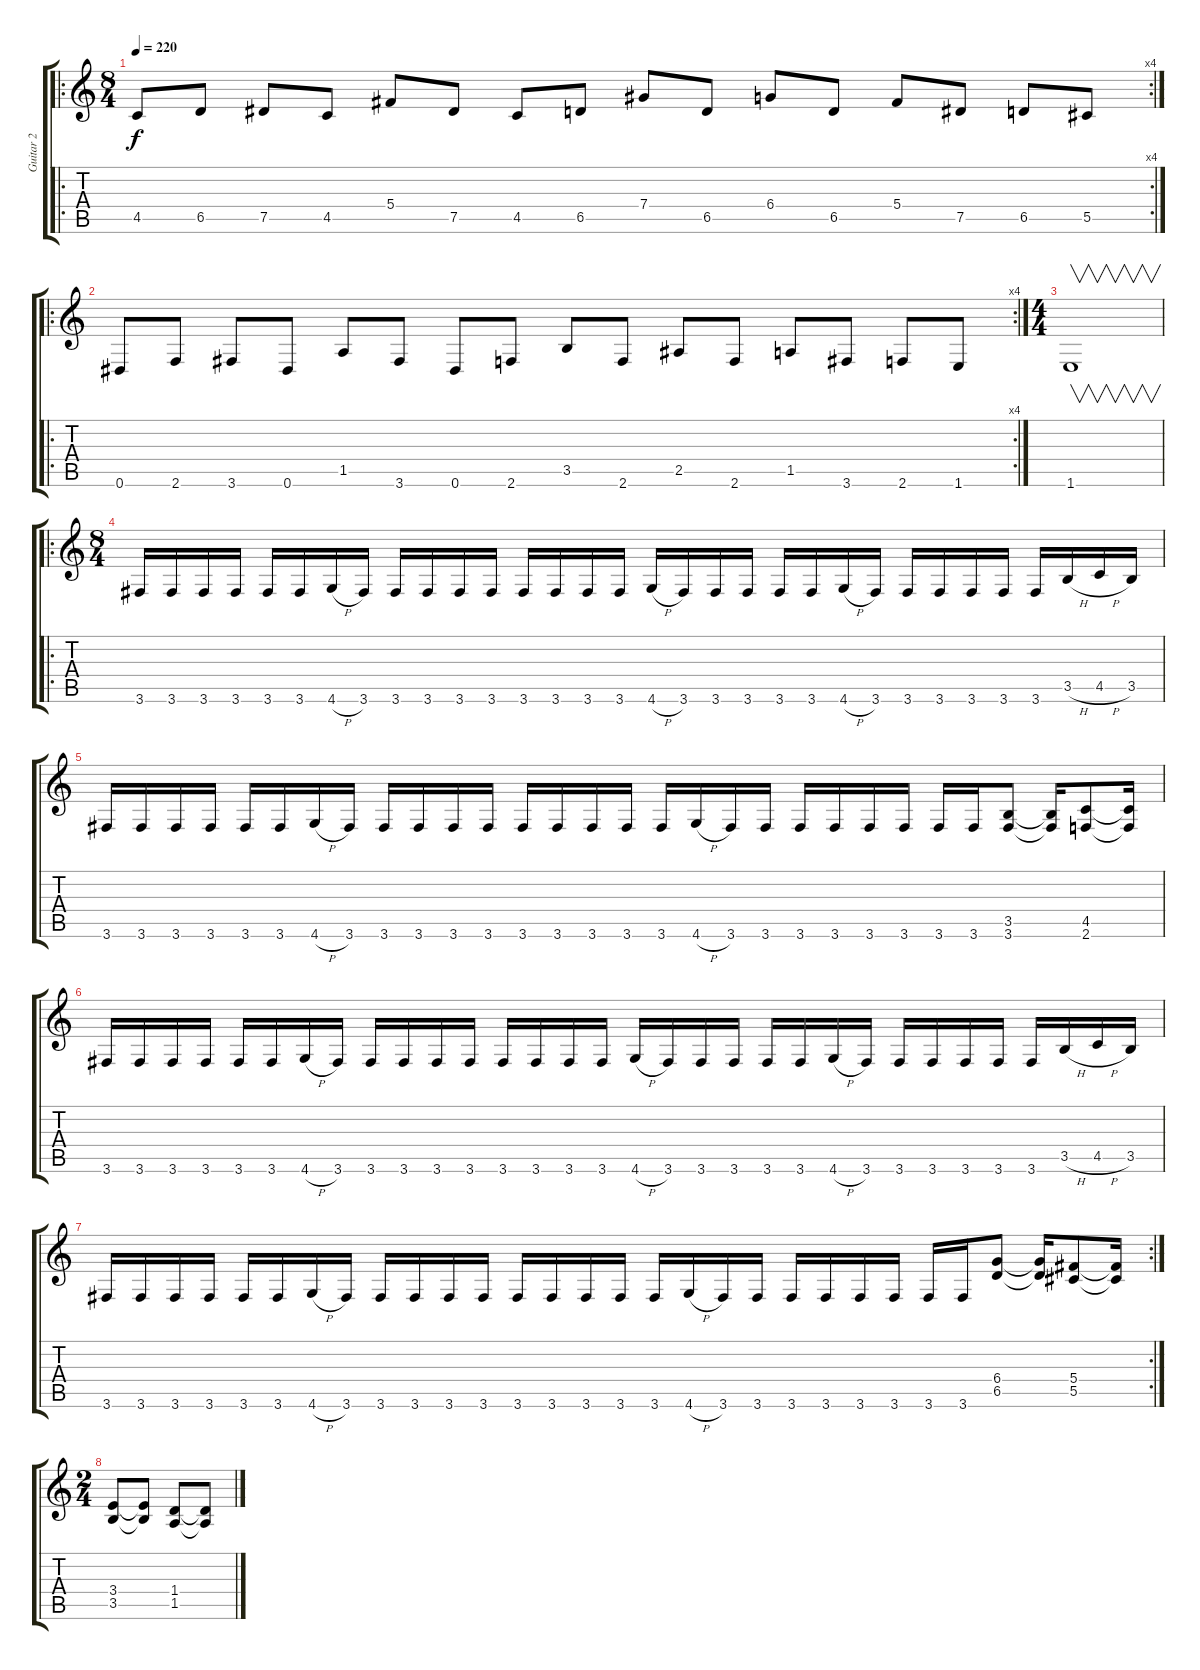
\track ("Guitar 2" "Guitar 2") {instrument distortionguitar}
\staff {score tabs}
\tuning (Eb4 Bb3 Gb3 Db3 Ab2 Eb2) {hide}
\ro
\rc 4
\ts (8 4)
\tempo 220
\clef g2
\ks c
4.5.8{dy f instrument distortionguitar} 6.5.8 7.5.8 4.5.8 5.4.8 7.5.8 4.5.8 6.5.8 7.4.8 6.5.8 6.4.8 6.5.8 5.4.8 7.5.8 6.5.8 5.5.8 |
\ro
\rc 4
0.6.8 2.6.8 3.6.8 0.6.8 1.5.8 3.6.8 0.6.8 2.6.8 3.5.8 2.6.8 2.5.8 2.6.8 1.5.8 3.6.8 2.6.8 1.6.8 |
\ts (4 4)
1.6.1{v} |
\ro
\ts (8 4)
3.6.16 3.6.16 3.6.16 3.6.16 3.6.16 3.6.16 4.6{h}.16 3.6.16 3.6.16 3.6.16 3.6.16 3.6.16 3.6.16 3.6.16 3.6.16 3.6.16 4.6{h}.16 3.6.16 3.6.16 3.6.16 3.6.16 3.6.16 4.6{h}.16 3.6.16 3.6.16 3.6.16 3.6.16 3.6.16 3.6.16 3.5{h}.16 4.5{h}.16 3.5.16 |
3.6.16 3.6.16 3.6.16 3.6.16 3.6.16 3.6.16 4.6{h}.16 3.6.16 3.6.16 3.6.16 3.6.16 3.6.16 3.6.16 3.6.16 3.6.16 3.6.16 3.6.16 4.6{h}.16 3.6.16 3.6.16 3.6.16 3.6.16 3.6.16 3.6.16 3.6.16 3.6.16 (3.5 3.6).8 (3.5{t} 3.6{t}).16 (4.5 2.6).8 (4.5{t} 2.6{t}).16 |
3.6.16 3.6.16 3.6.16 3.6.16 3.6.16 3.6.16 4.6{h}.16 3.6.16 3.6.16 3.6.16 3.6.16 3.6.16 3.6.16 3.6.16 3.6.16 3.6.16 4.6{h}.16 3.6.16 3.6.16 3.6.16 3.6.16 3.6.16 4.6{h}.16 3.6.16 3.6.16 3.6.16 3.6.16 3.6.16 3.6.16 3.5{h}.16 4.5{h}.16 3.5.16 |
\rc 2
3.6.16 3.6.16 3.6.16 3.6.16 3.6.16 3.6.16 4.6{h}.16 3.6.16 3.6.16 3.6.16 3.6.16 3.6.16 3.6.16 3.6.16 3.6.16 3.6.16 3.6.16 4.6{h}.16 3.6.16 3.6.16 3.6.16 3.6.16 3.6.16 3.6.16 3.6.16 3.6.16 (6.4 6.5).8 (6.4{t} 6.5{t}).16 (5.4 5.5).8 (5.4{t} 5.5{t}).16 |
\ts (2 4)
(3.4 3.5).8 (3.4{t} 3.5{t}).8 (1.4 1.5).8 (1.4{t} 1.5{t}).8
